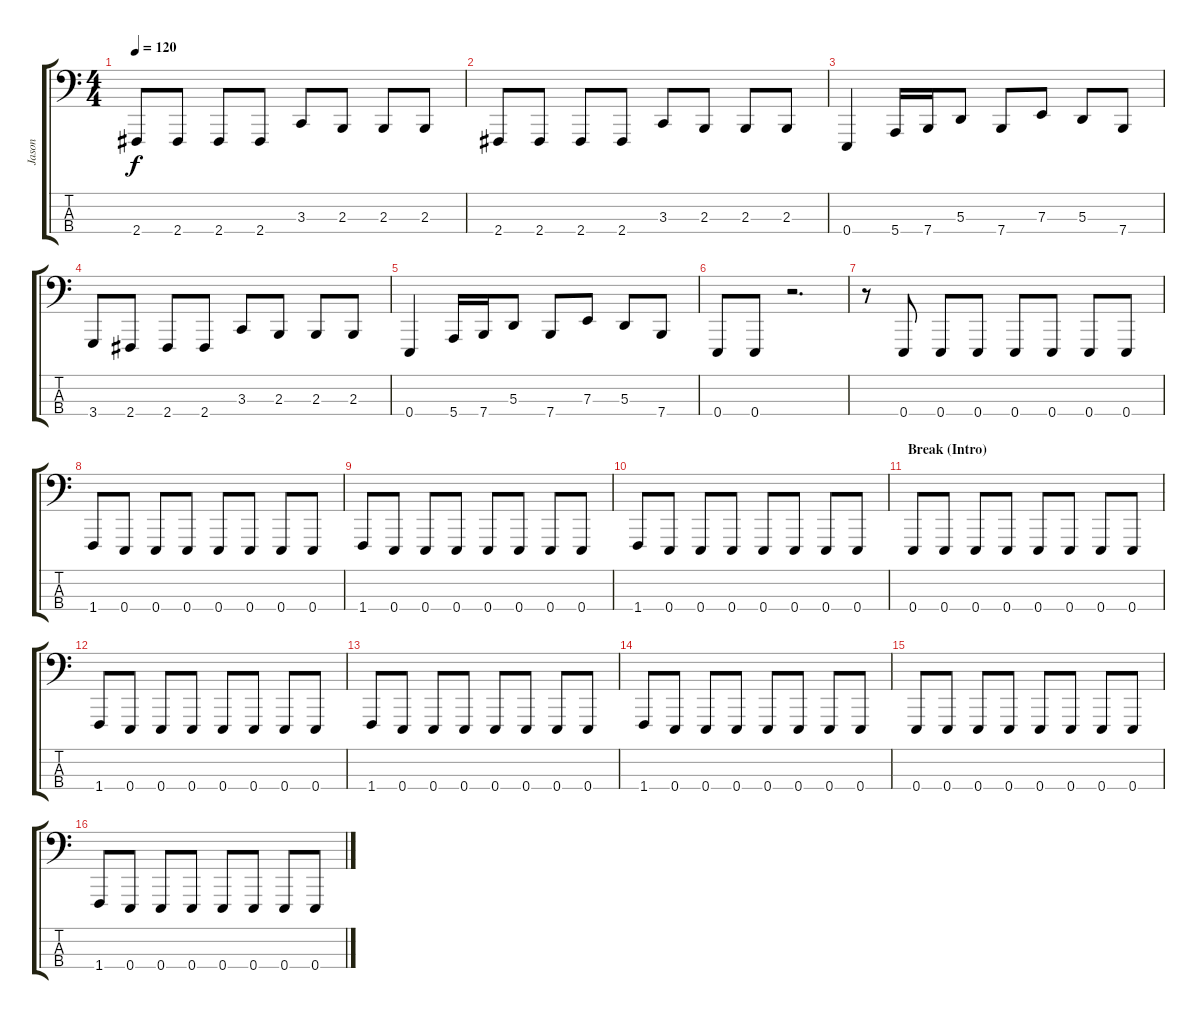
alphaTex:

\track ("Jason" "Jason") {instrument lead8bassandlead}
\staff {score tabs}
\tuning (G2 D2 A1 E1) {hide}
\ts (4 4)
\tempo 120
\clef f4
\ks c
2.4.8{dy f} 2.4.8 2.4.8 2.4.8 3.3.8 2.3.8 2.3.8 2.3.8 |
2.4.8 2.4.8 2.4.8 2.4.8 3.3.8 2.3.8 2.3.8 2.3.8 |
0.4.4 5.4.16 7.4.16 5.3.8 7.4.8 7.3.8 5.3.8 7.4.8 |
3.4.8 2.4.8 2.4.8 2.4.8 3.3.8 2.3.8 2.3.8 2.3.8 |
0.4.4 5.4.16 7.4.16 5.3.8 7.4.8 7.3.8 5.3.8 7.4.8 |
0.4.8 0.4.8 r.2{d} |
r.8 0.4.8 0.4.8 0.4.8 0.4.8 0.4.8 0.4.8 0.4.8 |
1.4.8 0.4.8 0.4.8 0.4.8 0.4.8 0.4.8 0.4.8 0.4.8 |
1.4.8 0.4.8 0.4.8 0.4.8 0.4.8 0.4.8 0.4.8 0.4.8 |
1.4.8 0.4.8 0.4.8 0.4.8 0.4.8 0.4.8 0.4.8 0.4.8 |
\section ("" "Break (Intro)")
0.4.8 0.4.8 0.4.8 0.4.8 0.4.8 0.4.8 0.4.8 0.4.8 |
1.4.8 0.4.8 0.4.8 0.4.8 0.4.8 0.4.8 0.4.8 0.4.8 |
1.4.8 0.4.8 0.4.8 0.4.8 0.4.8 0.4.8 0.4.8 0.4.8 |
1.4.8 0.4.8 0.4.8 0.4.8 0.4.8 0.4.8 0.4.8 0.4.8 |
0.4.8 0.4.8 0.4.8 0.4.8 0.4.8 0.4.8 0.4.8 0.4.8 |
1.4.8 0.4.8 0.4.8 0.4.8 0.4.8 0.4.8 0.4.8 0.4.8
